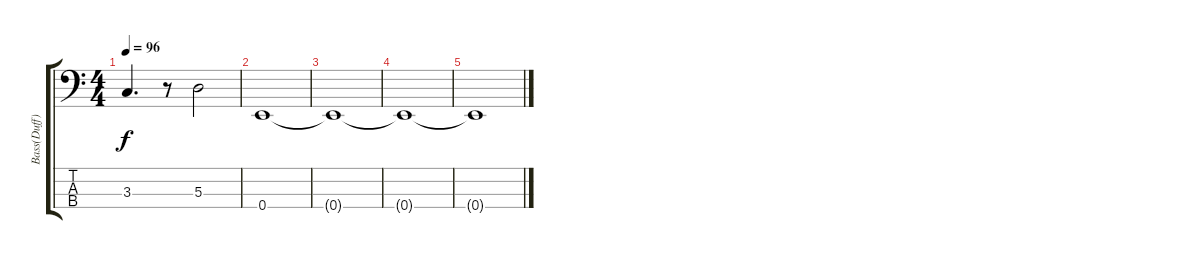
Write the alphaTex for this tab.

\track ("Bass(Duff)" "Bass(Duff)") {instrument electricbassfinger}
\staff {score tabs}
\tuning (G2 D2 A1 E1) {hide}
\ts (4 4)
\tempo 96
\clef f4
\ks c
3.3.4{d dy f} r.8 5.3.2 |
0.4.1 |
0.4{t}.1 |
0.4{t}.1 |
0.4{t}.1
